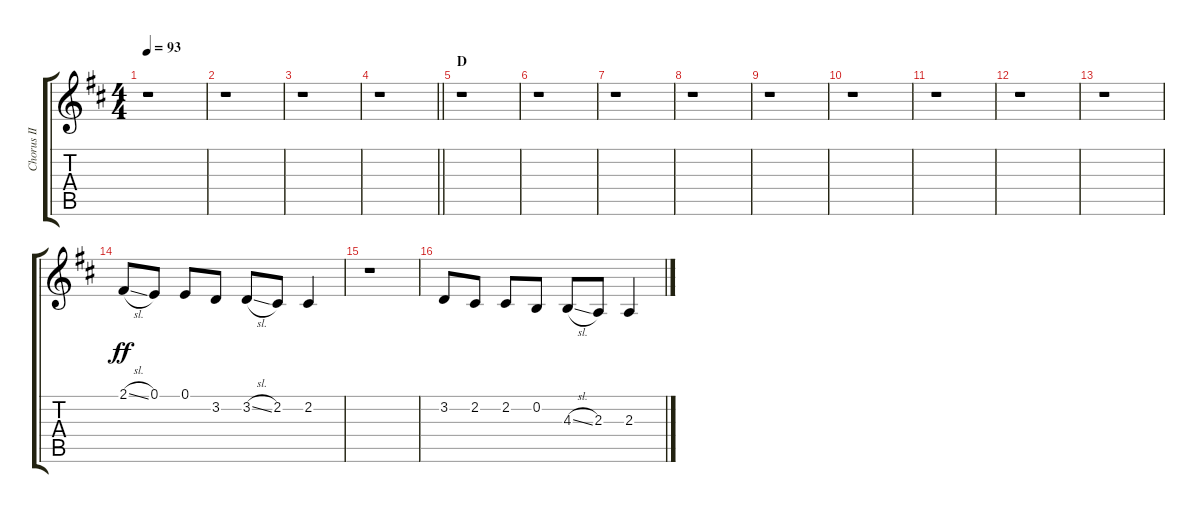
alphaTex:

\track ("Chorus II" "Chorus II") {instrument voiceoohs}
\staff {score tabs}
\tuning (E4 B3 G3 D3 A2 E2) {hide}
\ts (4 4)
\tempo 93
\clef g2
\ks d
r.1{dy ff} |
r.1 |
r.1 |
\barLineRight lightlight
r.1 |
\section ("" "D")
r.1 |
r.1 |
r.1 |
r.1 |
r.1 |
r.1 |
r.1 |
r.1 |
r.1 |
2.1{sl}.8 0.1.8 0.1.8 3.2.8 3.2{sl}.8 2.2.8 2.2.4 |
r.1 |
3.2.8 2.2.8 2.2.8 0.2.8 4.3{sl}.8 2.3.8 2.3.4
